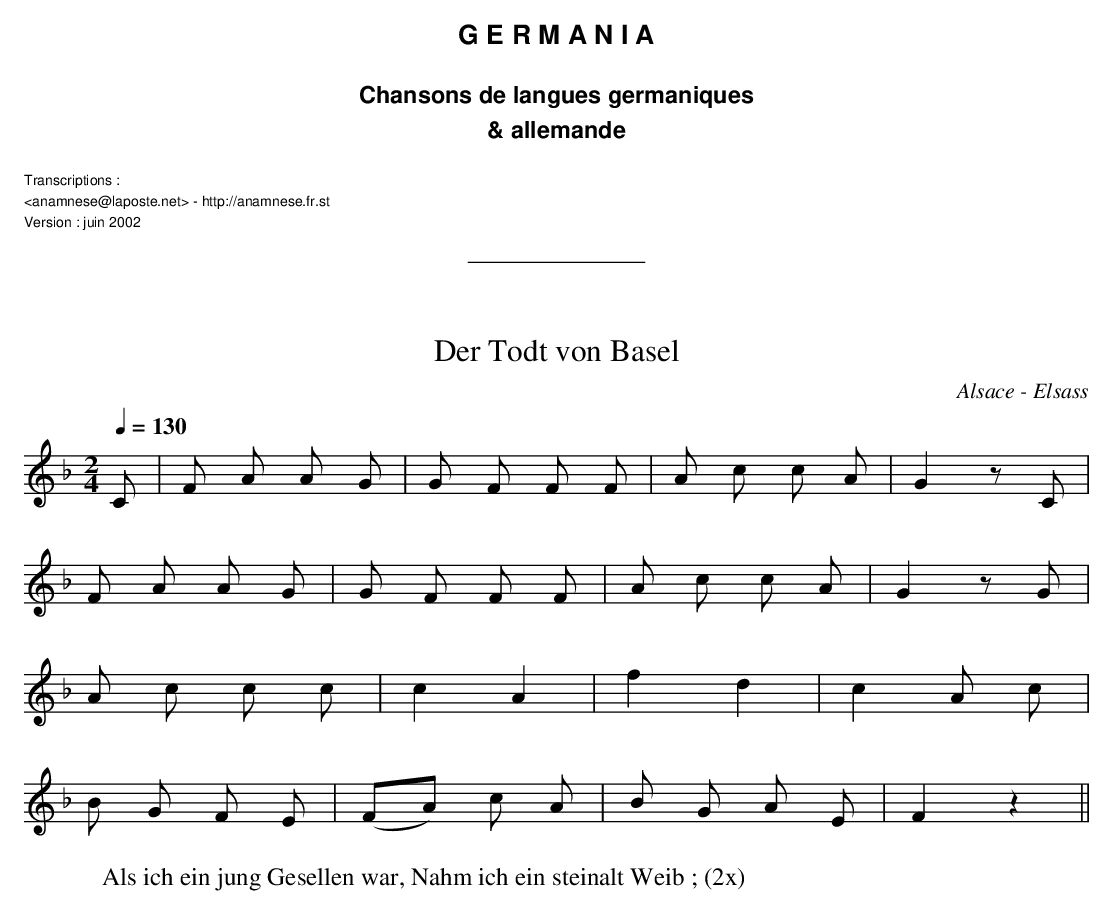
X:1
T:Der Todt von Basel
O:Alsace - Elsass
M:2/4
L:1/8
Q:1/4=130
K:F
C | F A A G | G F F F  | A c c A | G2 z C |
    F A A G | G F F F  | A c c A | G2 z G |
    A c c c | c2 A2 | f2 d2 | c2 A c |
B G F E |(FA) c A | B G A E | F2 z2 ||
W:Als ich ein jung Gesellen war, Nahm ich ein steinalt Weib ; (2x)
